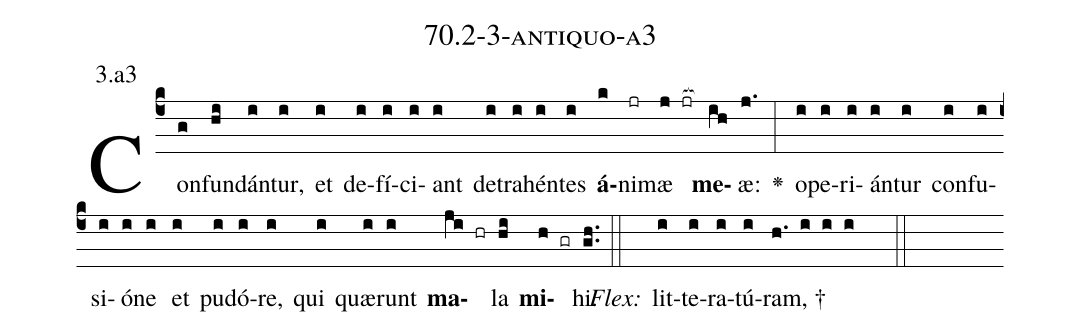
name: 70.2-3-antiquo-a3;
annotation: 3.a3;
%%
(c4)Con(g)fun(hi)dán(i)tur,(i) et(i) de(i)fí(i)ci(i)ant(i) de(i)tra(i)hén(i)tes(i) <b>á</b>(k)ni(jr)mæ(j jr[ocb:1{]) <b>me</b>(ih[ocb:0}])æ:(j.) <v>\greheightstar</v>(:) o(i)pe(i)ri(i)án(i)tur(i) con(i)fu(i)si(i)ó(i)ne(i) et(i) pu(i)dó(i)re,(i) qui(i) quæ(i)runt(i) <b>ma</b>(ji hr)la(hi) <b>mi</b>(h gr)hi.(gh..) (::)
<i>Flex:</i>()  lit(i)te(i)ra(i)tú(i)ram, †(h. i i i  ::)

%E(i) u(i) o(ji) u(hi) a(h) e.(gh..) (::)
